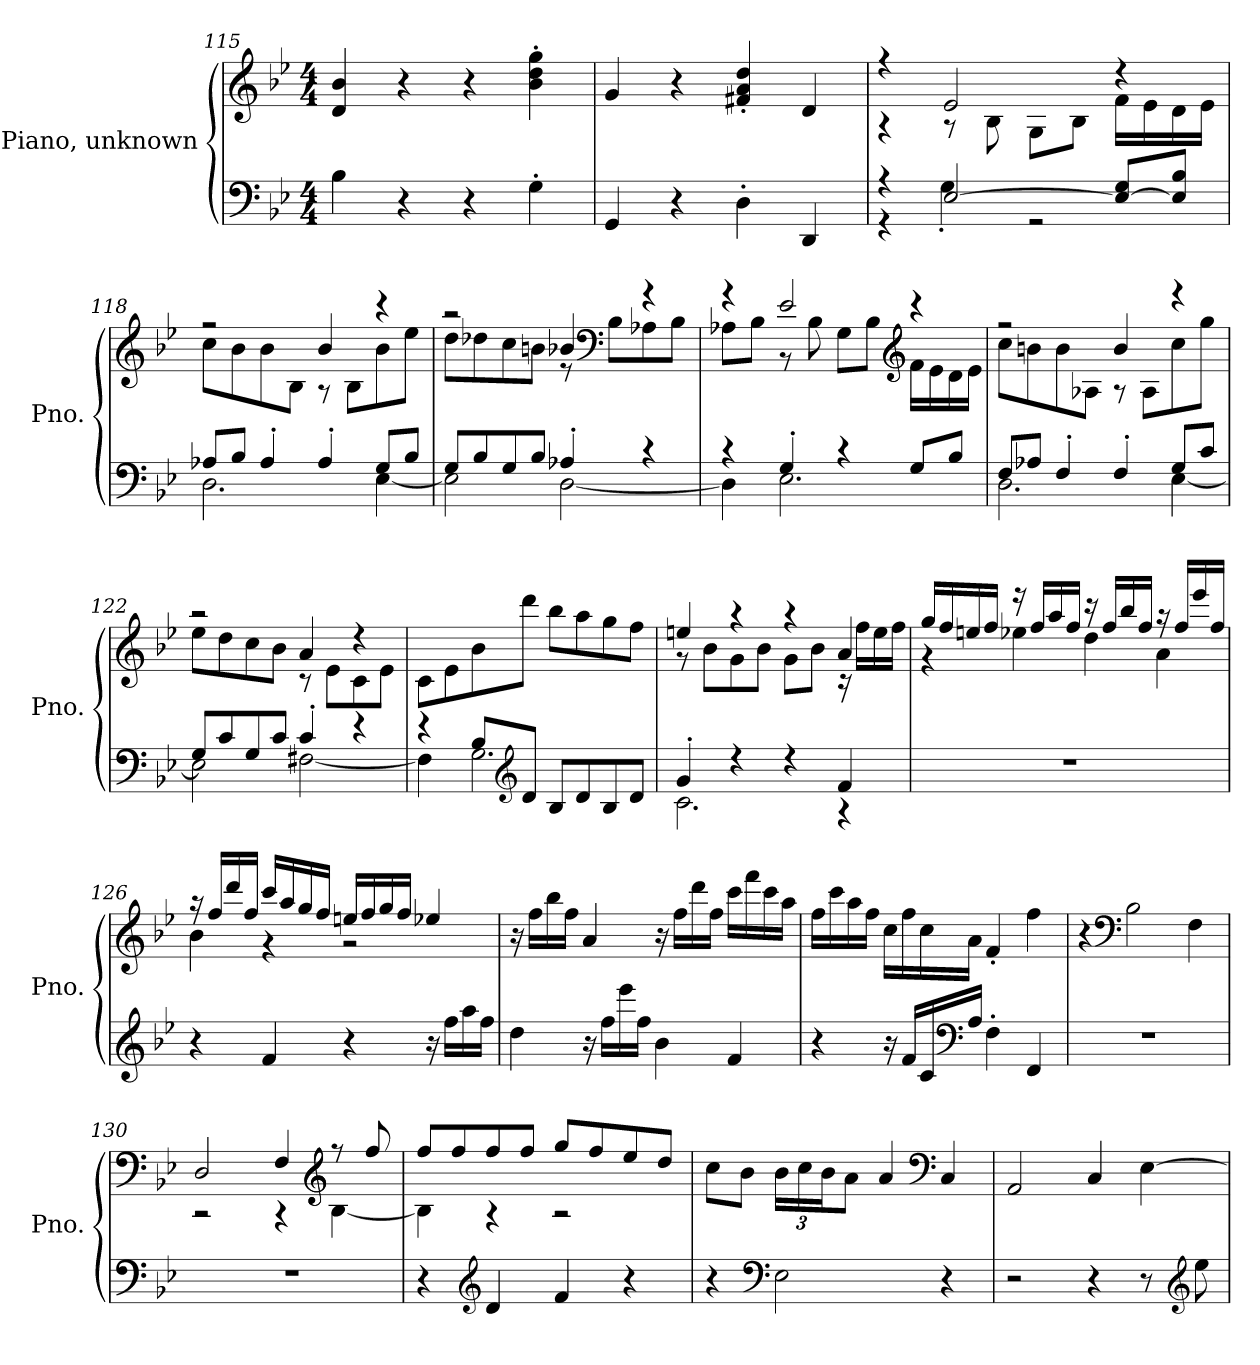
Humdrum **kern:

**kern	**kern
*part1	*part1
*staff2	*staff1
*I"Piano, unknown	*
*I'Pno.	*
*clefF4	*clefG2
*k[b-e-]	*k[b-e-]
*M4/4	*M4/4
=115	=115
4B-\	4d/ 4b-/
4r	4r
4r	4r
4G'\	4b-\' 4dd\' 4gg\'
=116	=116
4GG/	4g/
4r	4r
4D'\	4f#X/' 4a/' 4dd/'
4DD/	4d/
=117	=117
*^	*^
4r	4r	4r	4r
[2E-/	4G'\	2e-/	8r
.	.	.	8B-\
.	2r	.	8G\L
.	.	.	8B-\J
8E-/_ 8G/L	.	4r	16f\LL
.	.	.	16e-\
8E-/] 8B-/J	.	.	16d\
.	.	.	16e-\JJ
=118	=118	=118	=118
8A-X/L	2.D\	2r	8cc\L
8B-/J	.	.	8b-\
4A-'/	.	.	8b-\
.	.	.	8B-\J
4A-'/	.	4b-/	8r
.	.	.	8B-\L
8G/L	[4E-\	4r	8b-\
8B-/J	.	.	8ee-\J
!!LO:LB:g=z	!!
=119	=119	=119	=119
8G/L	2E-\]	2r	8dd\L
8B-/	.	.	8dd-X\
8G/	.	.	8cc\
8B-/J	.	.	8bn\J
4A-X'/	[2D\	4b-X/	8r
*	*	*clefF4	*
.	.	.	8B-\L
4r	.	4r	8A-X\
.	.	.	8B-\J
=120	=120	=120	=120
4r	4D\]	4r	8A-X\L
.	.	.	8B-\J
4G'/	2.E-\	2e-/	8r
.	.	.	8B-\
4r	.	.	8G\L
.	.	.	8B-\J
*	*	*clefG2	*
8G/L	.	4r	16f\LL
.	.	.	16e-\
8B-/J	.	.	16d\
.	.	.	16e-\JJ
=121	=121	=121	=121
8F/L	2.D\	2r	8cc\L
8A-X/J	.	.	8bn\
4F'/	.	.	8b\
.	.	.	8A-X\J
4F'/	.	4b/	8r
.	.	.	8A-\L
8G/L	[4E-\	4r	8cc\
8c/J	.	.	8gg\J
!!LO:LB:g=z	!!
=122	=122	=122	=122
8G/L	2E-\]	2r	8ee-\L
8c/	.	.	8dd\
8G/	.	.	8cc\
8c/J	.	.	8b-\J
4c'/	[2F#X\	4a/	8r
.	.	.	8e-\L
4r	.	4r	8c\
.	.	.	8e-\J
*	*	*v	*v
=123	=123	=123
4r	4F#\]	8c\L
.	.	8e-\
8B-/L	2.G\	8b-\
*clefG2	*	*
8d/J	.	8ddd\J
8B-/L	.	8bb-\L
8d/	.	8aa\
8B-/	.	8gg\
8d/J	.	8ff\J
=124	=124	=124
*	*	*^
4g'/	2.c\	4een/	8r
.	.	.	8b-\L
4r	.	4r	8g\
.	.	.	8b-\J
4r	.	4r	8g\L
.	.	.	8b-\J
4f/	4r	4a/	16r
.	.	.	16ff\LL
.	.	.	16ee\
.	.	.	16ff\JJ
*v	*v	*	*
!!LO:LB:g=z	!!
=125	=125	=125
1r	16gg/LL	4r
.	16ff/	.
.	16een/	.
.	16ff/JJ	.
.	16r	4ee-X\
.	16ff/LL	.
.	16aa/	.
.	16ff/JJ	.
.	16r	4dd\
.	16ff/LL	.
.	16bb-/	.
.	16ff/JJ	.
.	16r	4a\
.	16ff/LL	.
.	16eee-/	.
.	16ff/JJ	.
=126	=126	=126
4r	16r	4b-\
.	16ff/LL	.
.	16ddd/	.
.	16ff/JJ	.
4f/	16ccc/LL	4r
.	16aa/	.
.	16gg/	.
.	16ff/JJ	.
4r	16een/LL	2r
.	16ff/	.
.	16gg/	.
.	16ff/JJ	.
16r	4ee-X/	.
16ff\LL	.	.
16aa\	.	.
16ff\JJ	.	.
*	*v	*v
!!LO:PB:g=z
=127	=127
4dd\	16r
.	16ff\LL
.	16bb-\
.	16ff\JJ
16r	4a/
16ff\LL	.
16eee-\	.
16ff\JJ	.
4b-\	16r
.	16ff\LL
.	16ddd\
.	16ff\JJ
4f/	16ccc\LL
.	16fff\
.	16ccc\
.	16aa\JJ
=128	=128
4r	16ff\LL
.	16ccc\
.	16aa\
.	16ff\JJ
16r	16cc\LL
16f/LL	16ff\
16c/	16cc\
*clefF4	*
16A/JJ	16a\JJ
4F'\	4f'/
4FF/	4ff\
=129	=129
1r	4r
*	*clefF4
.	2B-\
.	4F\
=130	=130
*	*^
1r	2D/	2r
.	4F/	4r
*	*clefG2	*
.	8r	[4B-\
.	8ff/	.
!!LO:LB:g=z	!!
=131	=131	=131
4r	8ff/L	4B-\]
.	8ff/	.
*clefG2	*	*
4d/	8ff/	4r
.	8ff/J	.
4f/	8gg/L	2r
.	8ff/	.
4r	8ee-/	.
.	8dd/J	.
*	*v	*v
=132	=132
4r	8cc\L
.	8b-\J
*clefF4	*
*	*Xbrackettup
2E-\	24b-\LL
.	24cc\
.	24b-\J
.	8a\J
.	4a/
*	*clefF4
4r	4C/
=133	=133
2r	2AA/
4r	4C/
8r	[4E-\
*clefG2	*
8ee-\	.
=	=
*-	*-
